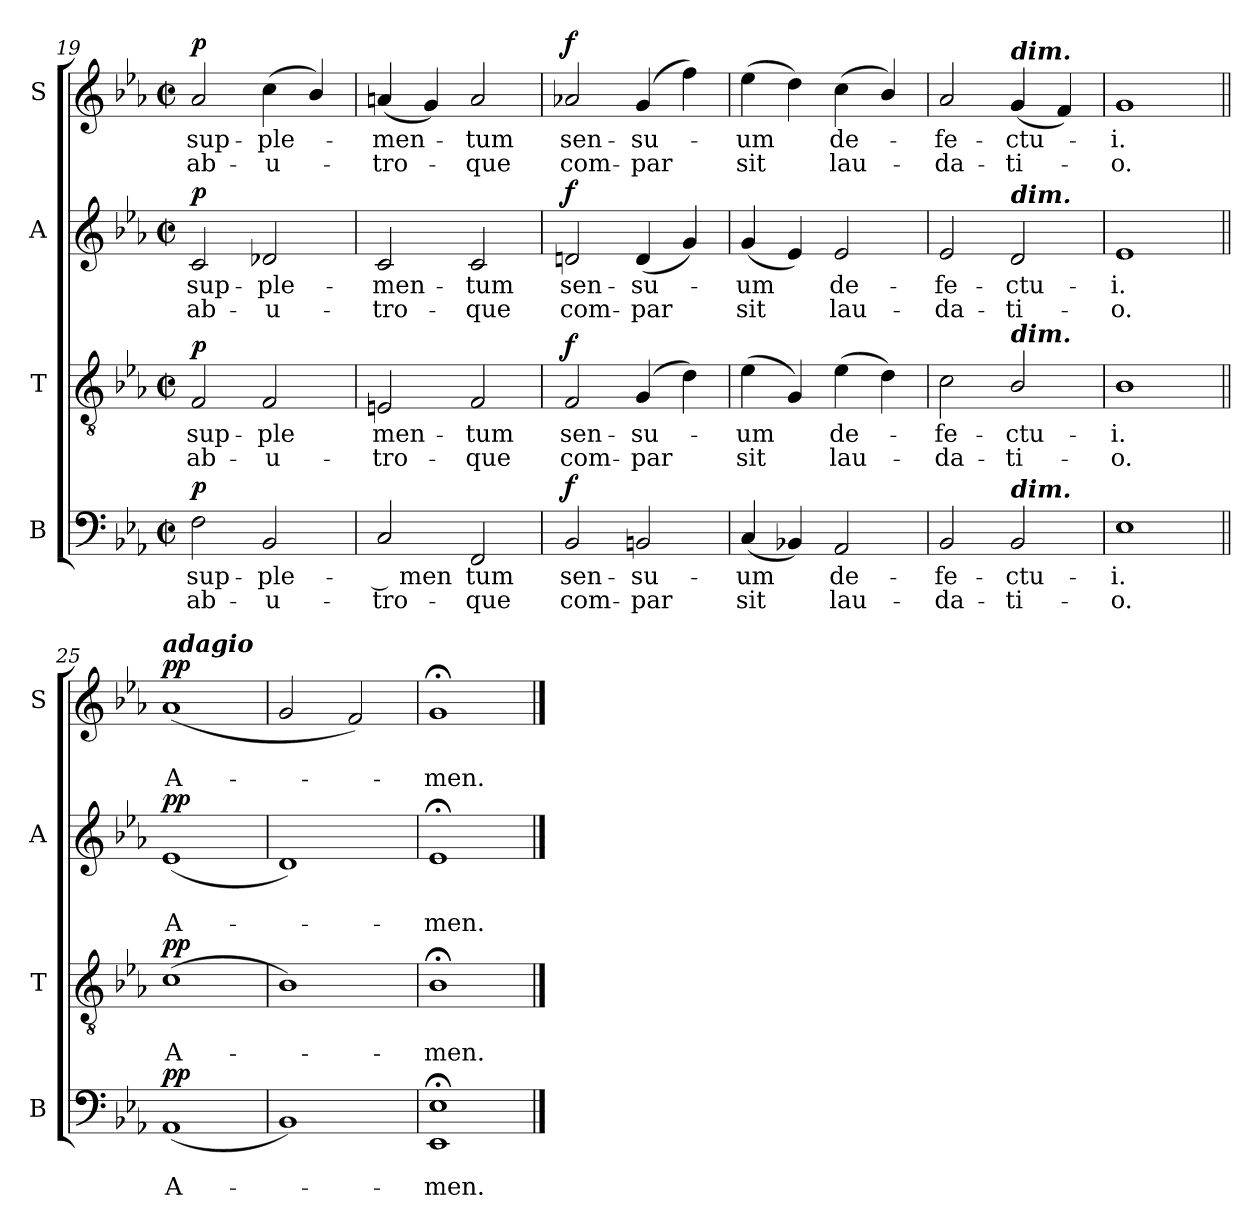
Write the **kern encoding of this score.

**kern	**text	**text	**dynam	**kern	**text	**text	**dynam	**kern	**text	**text	**dynam	**kern	**text	**text	**dynam
*part4	*part4	*part4	*part4	*part3	*part3	*part3	*part3	*part2	*part2	*part2	*part2	*part1	*part1	*part1	*part1
*staff4	*staff4	*staff4	*staff4	*staff3	*staff3	*staff3	*staff3	*staff2	*staff2	*staff2	*staff2	*staff1	*staff1	*staff1	*staff1
*I"B	*	*	*	*I"T	*	*	*	*I"A	*	*	*	*I"S	*	*	*
*I'B	*	*	*	*I'T	*	*	*	*I'A	*	*	*	*I'S	*	*	*
*clefF4	*	*	*	*clefGv2	*	*	*	*clefG2	*	*	*	*clefG2	*	*	*
*k[b-e-a-]	*	*	*	*k[b-e-a-]	*	*	*	*k[b-e-a-]	*	*	*	*k[b-e-a-]	*	*	*
*E-:	*	*	*	*E-:	*	*	*	*E-:	*	*	*	*E-:	*	*	*
*M2/2	*	*	*	*M2/2	*	*	*	*M2/2	*	*	*	*M2/2	*	*	*
*met(c|)	*	*	*	*met(c|)	*	*	*	*met(c|)	*	*	*	*met(c|)	*	*	*
=19	=19	=19	=19	=19	=19	=19	=19	=19	=19	=19	=19	=19	=19	=19	=19
!	!LO:LY:b	!LO:LY:b	!LO:DY:b	!	!LO:LY:b	!LO:LY:b	!LO:DY:b	!	!LO:LY:b	!LO:LY:b	!LO:DY:b	!	!LO:LY:b	!LO:LY:b	!LO:DY:b
2F\	sup-	-ab-	p	2F/	sup-	-ab-	p	2c/	sup-	-ab-	p	2a-/	sup-	-ab-	p
!	!LO:LY:b	!LO:LY:b	!	!	!LO:LY:b	!LO:LY:b	!	!	!LO:LY:b	!LO:LY:b	!	!	!LO:LY:b	!LO:LY:b	!
2BB-/	-ple-	-u-	.	2F/	-ple	u-	.	2d-X/	-ple-	-u-	.	(<4cc\	-ple-	u-	.
.	.	.	.	.	.	.	.	.	.	.	.	4b-/)	.	.	.
=20	=20	=20	=20	=20	=20	=20	=20	=20	=20	=20	=20	=20	=20	=20	=20
!	!LO:LY:b	!LO:LY:b	!	!	!LO:LY:b	!LO:LY:b	!	!	!LO:LY:b	!LO:LY:b	!	!	!LO:LY:b	!LO:LY:b	!
2C/	-­ men	tro-	.	2En/	-men-	-tro-	.	2c/	-men-	-tro-	.	(<4an/	men-	tro-	.
.	.	.	.	.	.	.	.	.	.	.	.	4g/)	.	.	.
!	!LO:LY:b	!LO:LY:b	!	!	!LO:LY:b	!LO:LY:b	!	!	!LO:LY:b	!LO:LY:b	!	!	!LO:LY:b	!LO:LY:b	!
2FF/	-tum	que	.	2F/	-tum	que	.	2c/	-tum	que	.	2a/	tum	que	.
=21	=21	=21	=21	=21	=21	=21	=21	=21	=21	=21	=21	=21	=21	=21	=21
!	!LO:LY:b	!LO:LY:b	!LO:DY:b	!	!LO:LY:b	!LO:LY:b	!LO:DY:b	!	!LO:LY:b	!LO:LY:b	!LO:DY:b	!	!LO:LY:b	!LO:LY:b	!LO:DY:b
2BB-/	sen-	-com-	f	2F/	sen-	-com-	f	2dn/	sen-	-com-	f	2a-X/	sen-	-com-	f
!	!LO:LY:b	!LO:LY:b	!	!	!LO:LY:b	!LO:LY:b	!	!	!LO:LY:b	!LO:LY:b	!	!	!LO:LY:b	!LO:LY:b	!
2BBn/	-su-	-par	.	(>4G/	-su-	par	.	(<4d/	-su-	par	.	(>4g/	-su-	par	.
.	.	.	.	4d\)	.	.	.	4g/)	.	.	.	4ff\)	.	.	.
=22	=22	=22	=22	=22	=22	=22	=22	=22	=22	=22	=22	=22	=22	=22	=22
!	!LO:LY:b	!LO:LY:b	!	!	!LO:LY:b	!LO:LY:b	!	!	!LO:LY:b	!LO:LY:b	!	!	!LO:LY:b	!LO:LY:b	!
(<4C/	um	sit	.	(<4e-\	um	sit	.	(<4g/	um	sit	.	(>4ee-\	um	sit	.
4BB-X/)	.	.	.	4G/)	.	.	.	4e-/)	.	.	.	4dd\)	.	.	.
!	!LO:LY:b	!LO:LY:b	!	!	!LO:LY:b	!LO:LY:b	!	!	!LO:LY:b	!LO:LY:b	!	!	!LO:LY:b	!LO:LY:b	!
2AA-/	de-	-lau-	.	(>4e-\	de-	lau-	.	2e-/	de-	-lau-	.	(<4cc\	de-	lau-	.
.	.	.	.	4d\)	.	.	.	.	.	.	.	4b-/)	.	.	.
=23	=23	=23	=23	=23	=23	=23	=23	=23	=23	=23	=23	=23	=23	=23	=23
!	!LO:LY:b	!LO:LY:b	!	!	!LO:LY:b	!LO:LY:b	!	!	!LO:LY:b	!LO:LY:b	!	!	!LO:LY:b	!LO:LY:b	!
2BB-/	-fe-	-da-	.	2c\	fe-	-da-	.	2e-/	-fe-	-da-	.	2a-/	fe-	-da-	.
!	!	!	!	!	!	!	!	!	!	!	!	!LO:TX:a:Bi:t=dim.	!	!	!
!	!	!	!	!	!	!	!	!LO:TX:a:Bi:t=dim.	!	!	!	!	!	!	!
!	!	!	!	!LO:TX:a:Bi:t=dim.	!	!	!	!	!	!	!	!	!	!	!
!LO:TX:a:Bi:t=dim.	!	!	!	!	!	!	!	!	!	!	!	!	!	!	!
!	!LO:LY:b	!LO:LY:b	!	!	!LO:LY:b	!LO:LY:b	!	!	!LO:LY:b	!LO:LY:b	!	!	!LO:LY:b	!LO:LY:b	!
2BB-/	-ctu-	-ti-	.	2B-/	-ctu-	-ti-	.	2d/	-ctu-	-ti-	.	(<4g/	-ctu-	ti-	.
.	.	.	.	.	.	.	.	.	.	.	.	4f/)	.	.	.
=24	=24	=24	=24	=24	=24	=24	=24	=24	=24	=24	=24	=24	=24	=24	=24
!	!LO:LY:b	!LO:LY:b	!	!	!LO:LY:b	!LO:LY:b	!	!	!LO:LY:b	!LO:LY:b	!	!	!LO:LY:b	!LO:LY:b	!
1E-	-i.	o.	.	1B-	-i.	o.	.	1e-	-i.	o.	.	1g	i.	o.	.
=25||	=25||	=25||	=25||	=25||	=25||	=25||	=25||	=25||	=25||	=25||	=25||	=25||	=25||	=25||	=25||
!	!	!	!	!	!	!	!	!	!	!	!	!LO:TX:a:Bi:t=adagio	!	!	!
!	!	!LO:LY:b	!LO:DY:b	!	!	!LO:LY:b	!LO:DY:b	!	!	!LO:LY:b	!LO:DY:b	!	!	!LO:LY:b	!LO:DY:b
(<1AA-	.	A-	pp	(>1c	.	A-	pp	(<1e-	.	A-	pp	(<1a-	.	A-	pp
=26	=26	=26	=26	=26	=26	=26	=26	=26	=26	=26	=26	=26	=26	=26	=26
1BB-)	.	.	.	1B-)	.	.	.	1d)	.	.	.	2g/	.	.	.
.	.	.	.	.	.	.	.	.	.	.	.	2f/)	.	.	.
=27	=27	=27	=27	=27	=27	=27	=27	=27	=27	=27	=27	=27	=27	=27	=27
!	!	!LO:LY:b	!	!	!	!LO:LY:b	!	!	!	!LO:LY:b	!	!	!	!LO:LY:b	!
1EE-;< 1E-;<	.	men.	.	1B-;<	.	men.	.	1e-;<	.	men.	.	1g;<	.	men.	.
==	==	==	==	==	==	==	==	==	==	==	==	==	==	==	==
*-	*-	*-	*-	*-	*-	*-	*-	*-	*-	*-	*-	*-	*-	*-	*-
